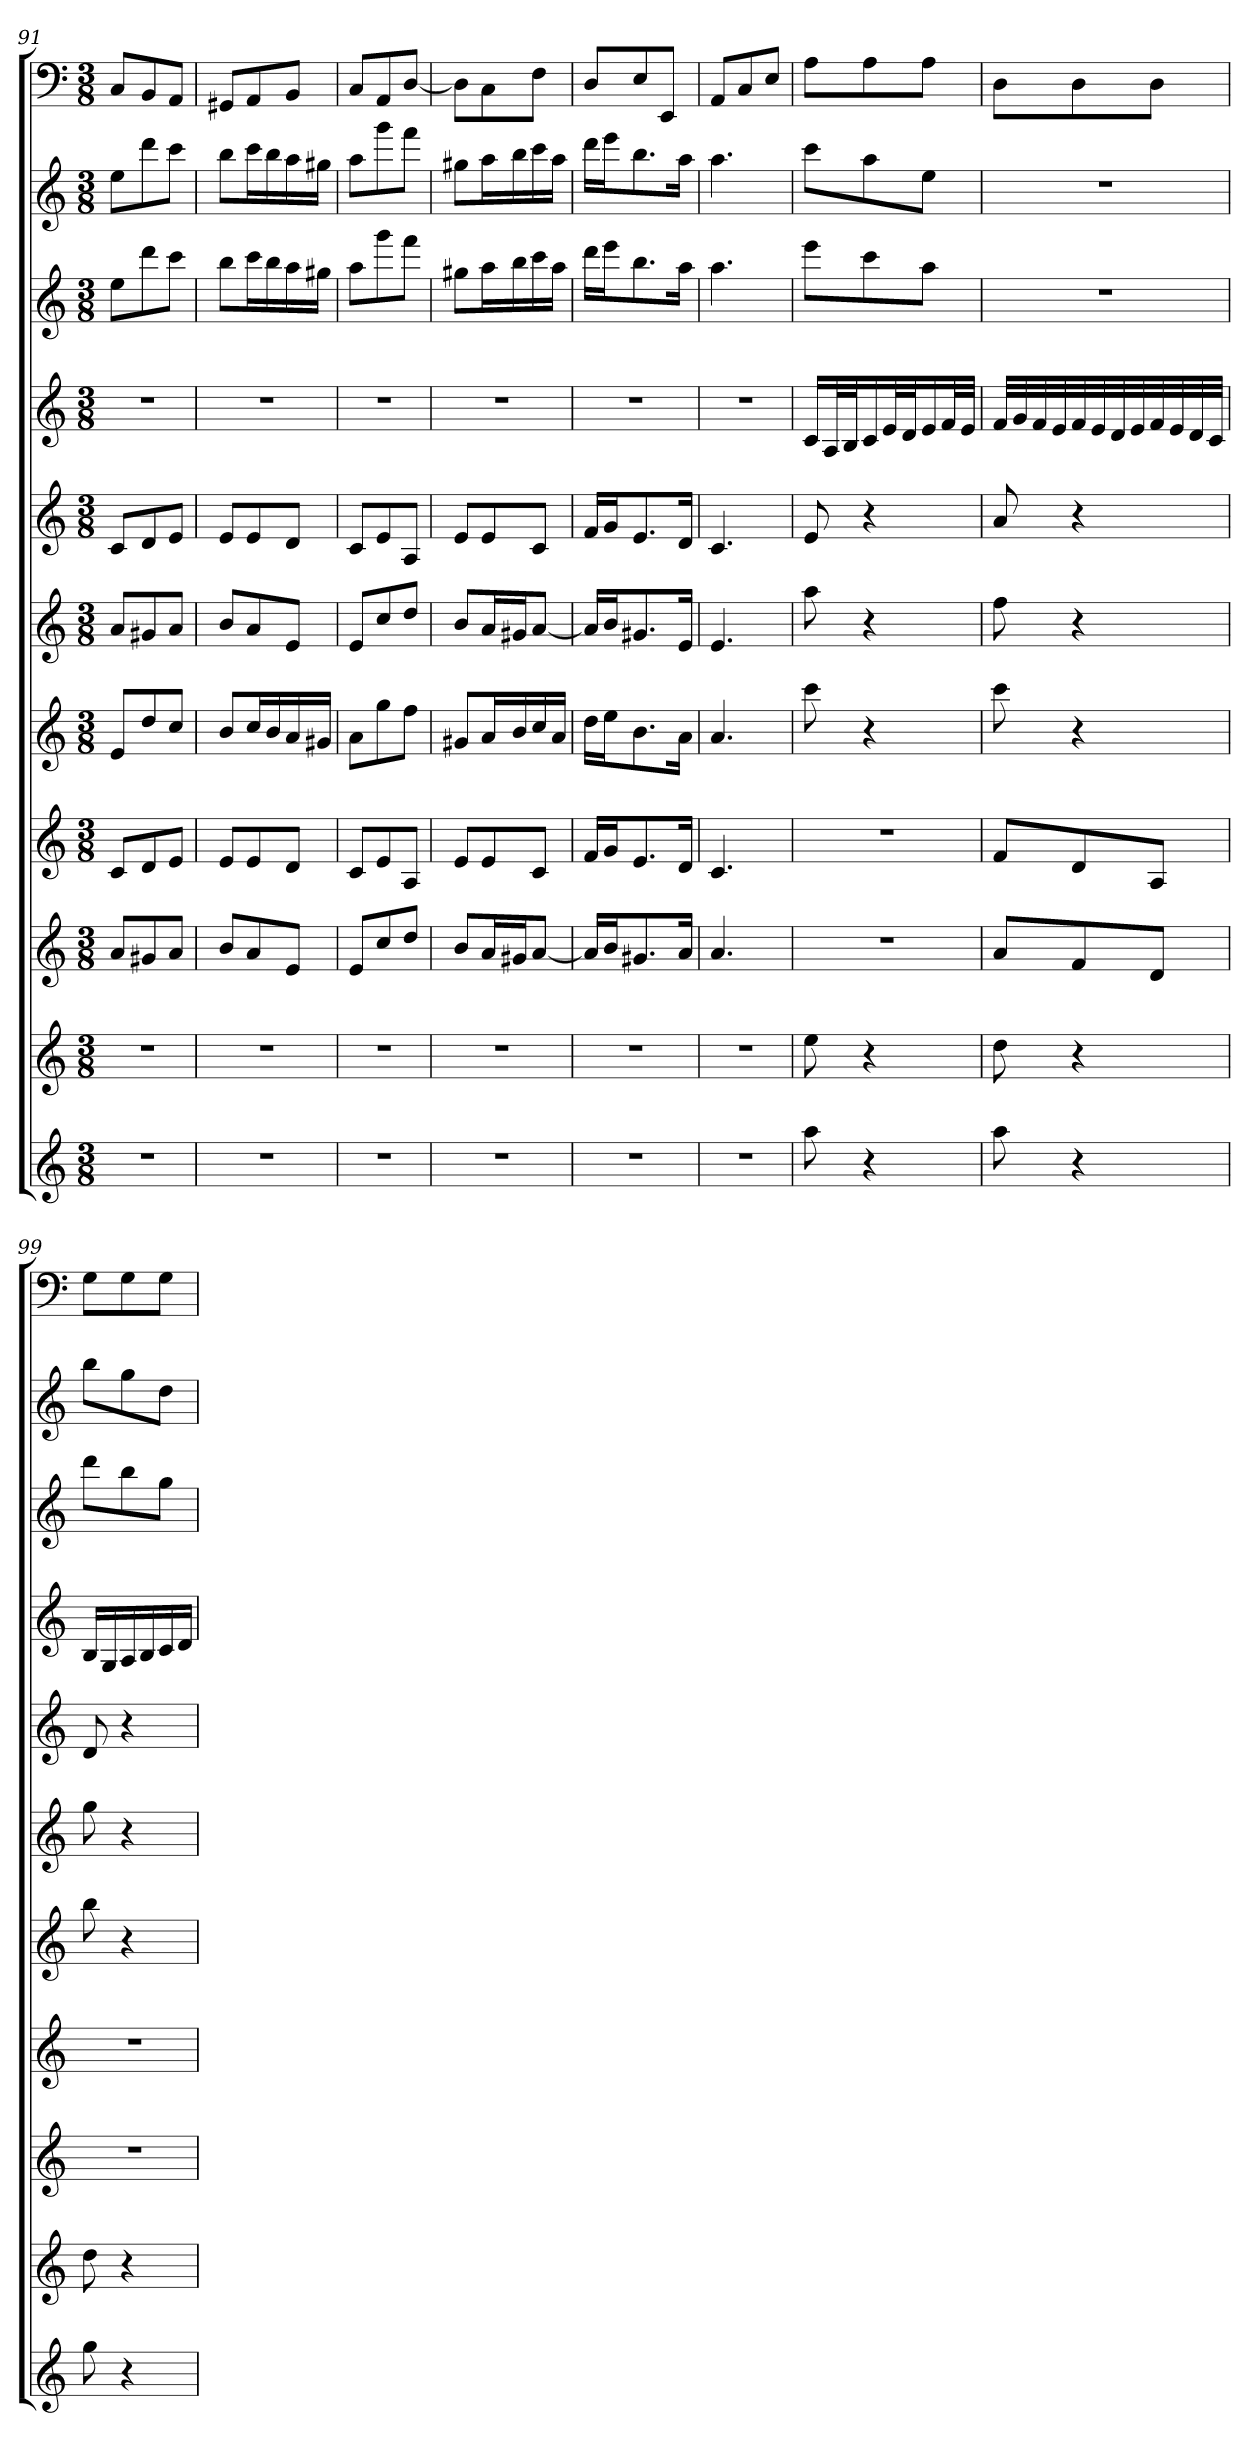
**kern	**kern	**kern	**kern	**kern	**kern	**kern	**kern	**kern	**kern	**kern
*part11	*part10	*part9	*part8	*part7	*part6	*part5	*part4	*part3	*part2	*part1
*staff11	*staff10	*staff9	*staff8	*staff7	*staff6	*staff5	*staff4	*staff3	*staff2	*staff1
*k[]	*k[]	*k[]	*k[]	*k[]	*k[]	*k[]	*k[]	*k[]	*k[]	*k[]
*C:	*C:	*C:	*C:	*C:	*C:	*C:	*C:	*C:	*C:	*C:
*M3/8	*M3/8	*M3/8	*M3/8	*M3/8	*M3/8	*M3/8	*M3/8	*M3/8	*M3/8	*M3/8
=91	=91	=91	=91	=91	=91	=91	=91	=91	=91	=91
4.r	4.r	8aL	8cL	8eL	8aL	8cL	4.r	8eeL	8eeL	8CL
.	.	8g#X	8d	8dd	8g#X	8d	.	8ddd	8ddd	8BB
.	.	8aJ	8eJ	8ccJ	8aJ	8eJ	.	8cccJ	8cccJ	8AAJ
=92	=92	=92	=92	=92	=92	=92	=92	=92	=92	=92
4.r	4.r	8bL	8eL	8bL	8bL	8eL	4.r	8bbL	8bbL	8GG#XL
.	.	8a	8e	16ccL	8a	8e	.	16cccL	16cccL	8AA
.	.	.	.	16b	.	.	.	16bb	16bb	.
.	.	8eJ	8dJ	16a	8eJ	8dJ	.	16aa	16aa	8BBJ
.	.	.	.	16g#XJJ	.	.	.	16gg#XJJ	16gg#XJJ	.
=93	=93	=93	=93	=93	=93	=93	=93	=93	=93	=93
4.r	4.r	8eL	8cL	8aL	8eL	8cL	4.r	8aaL	8aaL	8CL
.	.	8cc	8e	8gg	8cc	8e	.	8ggg	8ggg	8AA
.	.	8ddJ	8AJ	8ffJ	8ddJ	8AJ	.	8fffJ	8fffJ	[8DJ
=94	=94	=94	=94	=94	=94	=94	=94	=94	=94	=94
4.r	4.r	8bL	8eL	8g#XL	8bL	8eL	4.r	8gg#XL	8gg#XL	8DL]
.	.	16aL	8e	16aL	16aL	8e	.	16aaL	16aaL	8C
.	.	16g#XJ	.	16b	16g#XJ	.	.	16bb	16bb	.
.	.	[8aJ	8cJ	16cc	[8aJ	8cJ	.	16ccc	16ccc	8FJ
.	.	.	.	16aJJ	.	.	.	16aaJJ	16aaJJ	.
=95	=95	=95	=95	=95	=95	=95	=95	=95	=95	=95
4.r	4.r	16aLL]	16fLL	16ddLL	16aLL]	16fLL	4.r	16dddLL	16dddLL	8DL
.	.	16bJ	16gJ	16eeJ	16bJ	16gJ	.	16eeeJ	16eeeJ	.
.	.	8.g#X	8.e	8.b	8.g#X	8.e	.	8.bb	8.bb	8E
.	.	.	.	.	.	.	.	.	.	8EEJ
.	.	16aJk	16dJk	16aJk	16eJk	16dJk	.	16aaJk	16aaJk	.
=96	=96	=96	=96	=96	=96	=96	=96	=96	=96	=96
4.r	4.r	4.a	4.c	4.a	4.e	4.c	4.r	4.aa	4.aa	8AAL
.	.	.	.	.	.	.	.	.	.	8C
.	.	.	.	.	.	.	.	.	.	8EJ
=97	=97	=97	=97	=97	=97	=97	=97	=97	=97	=97
8aa	8ee	4.r	4.r	8ccc	8aa	8e	16cLL	8eeeL	8cccL	8AL
.	.	.	.	.	.	.	32AL	.	.	.
.	.	.	.	.	.	.	32BJ	.	.	.
4r	4r	.	.	4r	4r	4r	16c	8ccc	8aa	8A
.	.	.	.	.	.	.	32eL	.	.	.
.	.	.	.	.	.	.	32dJ	.	.	.
.	.	.	.	.	.	.	16e	8aaJ	8eeJ	8AJ
.	.	.	.	.	.	.	32fL	.	.	.
.	.	.	.	.	.	.	32eJJJ	.	.	.
=98	=98	=98	=98	=98	=98	=98	=98	=98	=98	=98
8aa	8dd	8aL	8fL	8ccc	8ff	8a	32fLLL	4.r	4.r	8DL
.	.	.	.	.	.	.	32g	.	.	.
.	.	.	.	.	.	.	32f	.	.	.
.	.	.	.	.	.	.	32e	.	.	.
4r	4r	8f	8d	4r	4r	4r	32f	.	.	8D
.	.	.	.	.	.	.	32e	.	.	.
.	.	.	.	.	.	.	32d	.	.	.
.	.	.	.	.	.	.	32e	.	.	.
.	.	8dJ	8AJ	.	.	.	32f	.	.	8DJ
.	.	.	.	.	.	.	32e	.	.	.
.	.	.	.	.	.	.	32d	.	.	.
.	.	.	.	.	.	.	32cJJJ	.	.	.
=99	=99	=99	=99	=99	=99	=99	=99	=99	=99	=99
8gg	8dd	4.r	4.r	8bb	8gg	8d	16BLL	8dddL	8bbL	8GL
.	.	.	.	.	.	.	16G	.	.	.
4r	4r	.	.	4r	4r	4r	16A	8bb	8gg	8G
.	.	.	.	.	.	.	16B	.	.	.
.	.	.	.	.	.	.	16c	8ggJ	8ddJ	8GJ
.	.	.	.	.	.	.	16dJJ	.	.	.
=	=	=	=	=	=	=	=	=	=	=
*-	*-	*-	*-	*-	*-	*-	*-	*-	*-	*-
